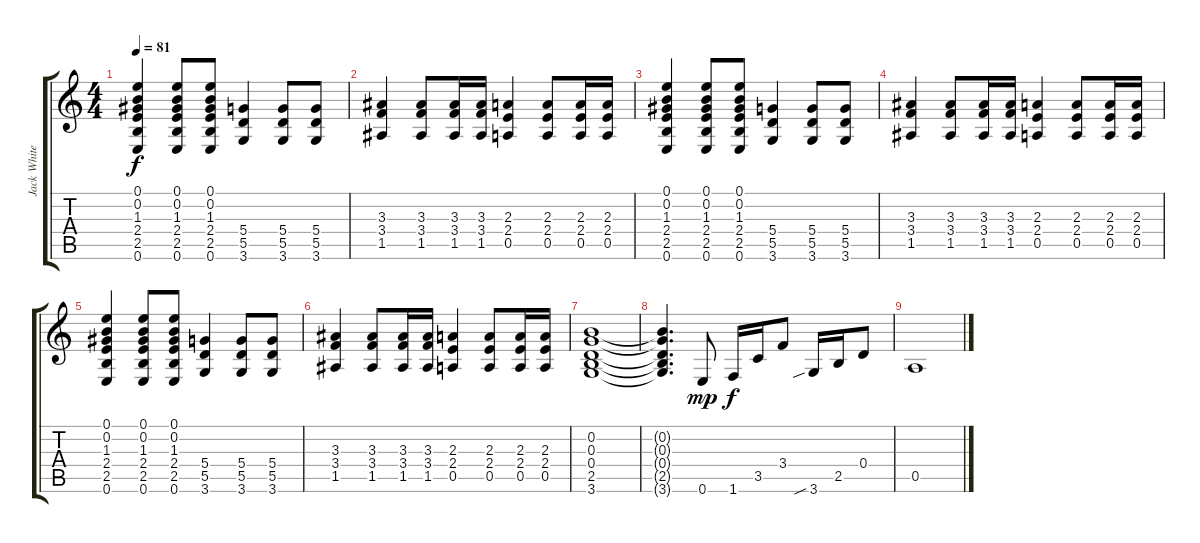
\track ("Jack White" "Jack White") {instrument overdrivenguitar}
\staff {score tabs}
\tuning (E4 B3 G3 D3 A2 E2) {hide}
\ts (4 4)
\tempo 81
\clef g2
\ks c
(0.1 0.2 1.3 2.4 2.5 0.6).4{dy f} (0.1 0.2 1.3 2.4 2.5 0.6).8 (0.1 0.2 1.3 2.4 2.5 0.6).8 (5.4 5.5 3.6).4 (5.4 5.5 3.6).8 (5.4 5.5 3.6).8 |
(3.3 3.4 1.5).4 (3.3 3.4 1.5).8 (3.3 3.4 1.5).16 (3.3 3.4 1.5).16 (2.3 2.4 0.5).4 (2.3 2.4 0.5).8 (2.3 2.4 0.5).16 (2.3 2.4 0.5).16 |
(0.1 0.2 1.3 2.4 2.5 0.6).4 (0.1 0.2 1.3 2.4 2.5 0.6).8 (0.1 0.2 1.3 2.4 2.5 0.6).8 (5.4 5.5 3.6).4 (5.4 5.5 3.6).8 (5.4 5.5 3.6).8 |
(3.3 3.4 1.5).4 (3.3 3.4 1.5).8 (3.3 3.4 1.5).16 (3.3 3.4 1.5).16 (2.3 2.4 0.5).4 (2.3 2.4 0.5).8 (2.3 2.4 0.5).16 (2.3 2.4 0.5).16 |
(0.1 0.2 1.3 2.4 2.5 0.6).4 (0.1 0.2 1.3 2.4 2.5 0.6).8 (0.1 0.2 1.3 2.4 2.5 0.6).8 (5.4 5.5 3.6).4 (5.4 5.5 3.6).8 (5.4 5.5 3.6).8 |
(3.3 3.4 1.5).4 (3.3 3.4 1.5).8 (3.3 3.4 1.5).16 (3.3 3.4 1.5).16 (2.3 2.4 0.5).4 (2.3 2.4 0.5).8 (2.3 2.4 0.5).16 (2.3 2.4 0.5).16 |
(0.2 0.3 0.4 2.5 3.6).1 |
(0.2{t} 0.3{t} 0.4{t} 2.5{t} 3.6{t}).4{d} 0.6.8{dy mp} 1.6.16{dy f} 3.5.16 3.4.8 3.6{sib}.16 2.5.16 0.4.8 |
0.5.1
